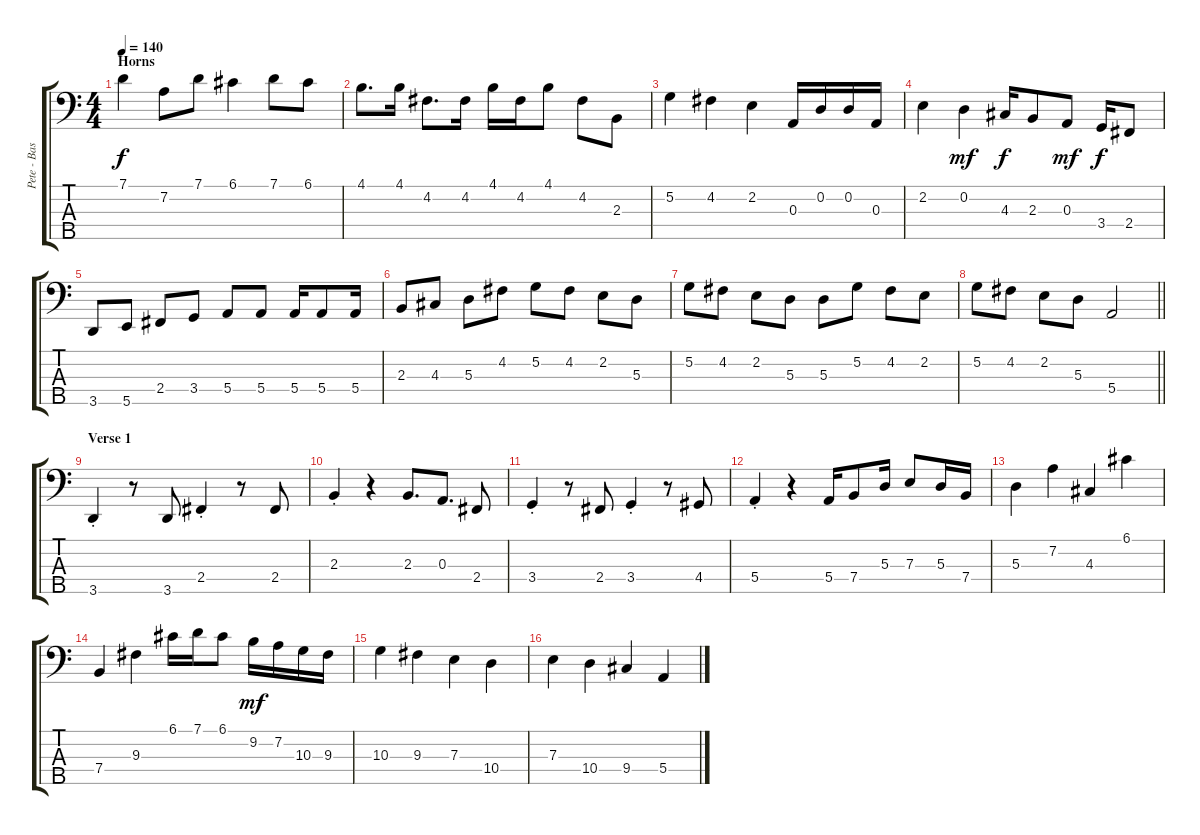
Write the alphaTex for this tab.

\track ("Pete - Bass" "Pete - Bas") {instrument electricbassfinger}
\staff {score tabs}
\tuning (G2 D2 A1 E1 B0) {hide}
\ts (4 4)
\section ("" "Horns")
\tempo 140
\clef f4
\ks c
7.1.4{dy f} 7.2.8 7.1.8 6.1.4 7.1.8 6.1.8 |
4.1.8{d} 4.1.16 4.2.8{d} 4.2.16 4.1.16 4.2.16 4.1.8 4.2.8 2.3.8 |
5.2.4 4.2.4 2.2.4 0.3.16 0.2.16 0.2.16 0.3.16 |
2.2.4 0.2.4{dy mf} 4.3.16{dy f} 2.3.8 0.3.8{dy mf} 3.4.16{dy f} 2.4.8 |
3.5.8 5.5.8 2.4.8 3.4.8 5.4.8 5.4.8 5.4.16 5.4.8 5.4.16 |
2.3.8 4.3.8 5.3.8 4.2.8 5.2.8 4.2.8 2.2.8 5.3.8 |
5.2.8 4.2.8 2.2.8 5.3.8 5.3.8 5.2.8 4.2.8 2.2.8 |
\barLineRight lightlight
5.2.8 4.2.8 2.2.8 5.3.8 5.4.2 |
\section ("" "Verse 1")
3.5{st}.4 r.8 3.5.8 2.4{st}.4 r.8 2.4.8 |
2.3{st}.4 r.4 2.3.8{d} 0.3.8{d} 2.4.8 |
3.4{st}.4 r.8 2.4.8 3.4{st}.4 r.8 4.4.8 |
5.4{st}.4 r.4 5.4.16 7.4.8 5.3.16 7.3.8 5.3.16 7.4.16 |
5.3.4 7.2.4 4.3.4 6.1.4 |
7.4.4 9.3.4 6.1.16 7.1.16 6.1.8 9.2.16{dy mf} 7.2.16 10.3.16 9.3.16 |
10.3.4 9.3.4 7.3.4 10.4.4 |
7.3.4 10.4.4 9.4.4 5.4.4
